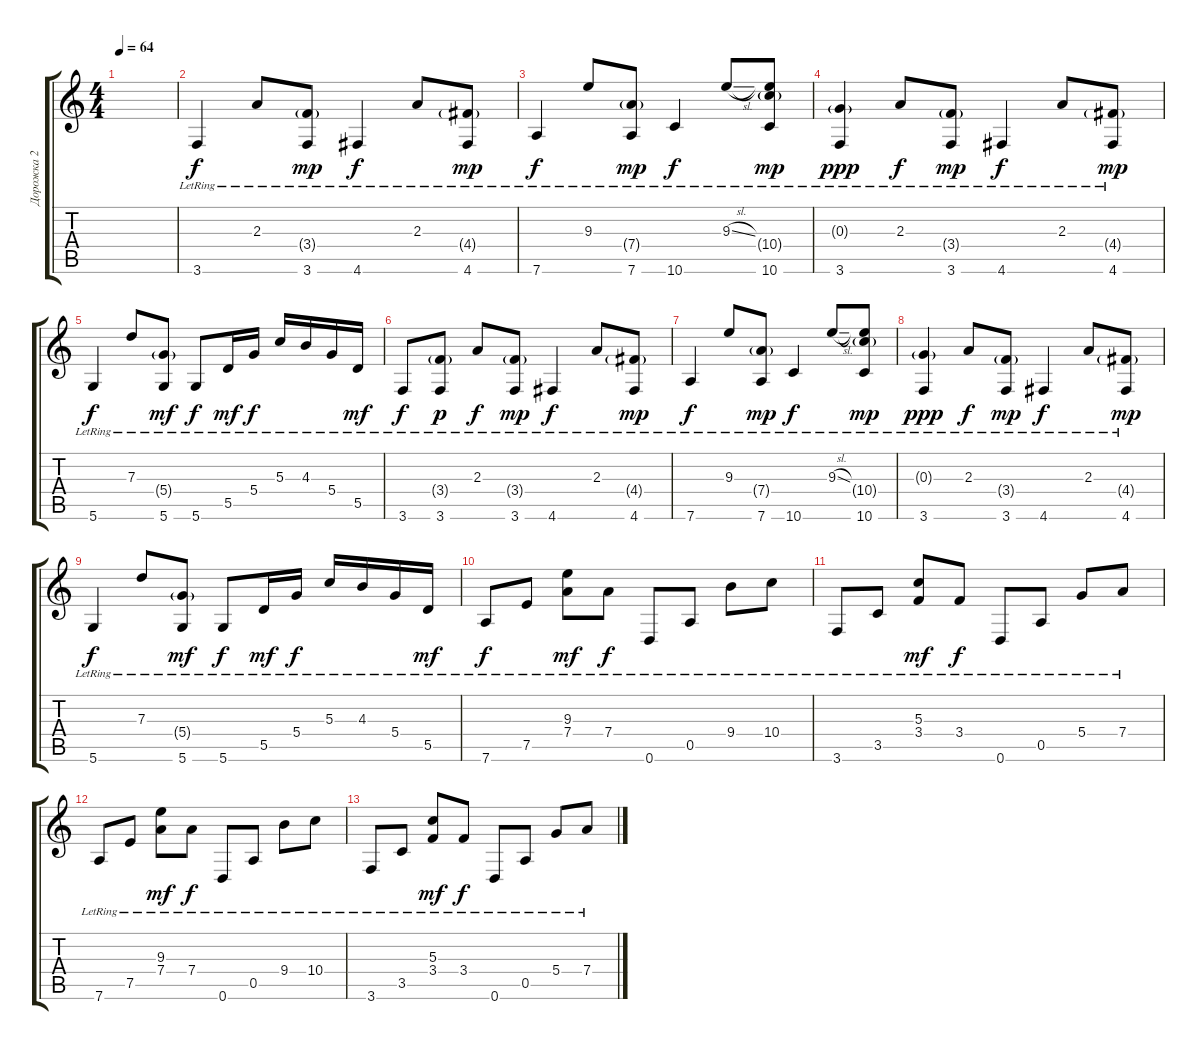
\track ("Дорожка 2" "Дорожка 2") {instrument acousticguitarnylon}
\staff {score tabs}
\tuning (E4 B3 G3 D3 A2 D2) {hide}
\ts (4 4)
\tempo 64
\clef g2
\ks c
|
3.6{lr}.4 2.3{lr}.8 (3.4{g lr} 3.6{lr}).8{dy mp} 4.6{lr}.4{dy f} 2.3{lr}.8 (4.4{g lr} 4.6{lr}).8{dy mp} |
7.6{lr}.4{dy f} 9.3{lr}.8 (7.4{g lr} 7.6{lr}).8{dy mp} 10.6{lr}.4{dy f} 9.3{sl lr}.8 (9.3{t} 10.4{g lr} 10.6{lr}).8{dy mp} |
(0.3{g lr} 3.6{lr}).4{dy ppp} 2.3{lr}.8{dy f} (3.4{g lr} 3.6{lr}).8{dy mp} 4.6{lr}.4{dy f} 2.3{lr}.8 (4.4{g lr} 4.6{lr}).8{dy mp} |
5.6{lr}.4{dy f} 7.3{lr}.8 (5.4{g lr} 5.6{lr}).8{dy mf} 5.6{lr}.8{dy f} 5.5{lr}.16{dy mf} 5.4{lr}.16{dy f} 5.3{lr}.16 4.3{lr}.16 5.4{lr}.16 5.5{lr}.16{dy mf} |
3.6{lr}.8{dy f} (3.4{g lr} 3.6{lr}).8{dy p} 2.3{lr}.8{dy f} (3.4{g lr} 3.6{lr}).8{dy mp} 4.6{lr}.4{dy f} 2.3{lr}.8 (4.4{g lr} 4.6{lr}).8{dy mp} |
7.6{lr}.4{dy f} 9.3{lr}.8 (7.4{g lr} 7.6{lr}).8{dy mp} 10.6{lr}.4{dy f} 9.3{sl lr}.8 (9.3{t} 10.4{g lr} 10.6{lr}).8{dy mp} |
(0.3{g lr} 3.6{lr}).4{dy ppp} 2.3{lr}.8{dy f} (3.4{g lr} 3.6{lr}).8{dy mp} 4.6{lr}.4{dy f} 2.3{lr}.8 (4.4{g lr} 4.6{lr}).8{dy mp} |
5.6{lr}.4{dy f} 7.3{lr}.8 (5.4{g lr} 5.6{lr}).8{dy mf} 5.6{lr}.8{dy f} 5.5{lr}.16{dy mf} 5.4{lr}.16{dy f} 5.3{lr}.16 4.3{lr}.16 5.4{lr}.16 5.5{lr}.16{dy mf} |
7.6{lr}.8{dy f} 7.5{lr}.8 (9.3{lr} 7.4{lr}).8{dy mf} 7.4{lr}.8{dy f} 0.6{lr}.8 0.5{lr}.8 9.4{lr}.8 10.4{lr}.8 |
3.6{lr}.8 3.5{lr}.8 (5.3{lr} 3.4{lr}).8{dy mf} 3.4{lr}.8{dy f} 0.6{lr}.8 0.5{lr}.8 5.4{lr}.8 7.4{lr}.8 |
7.6{lr}.8 7.5{lr}.8 (9.3{lr} 7.4{lr}).8{dy mf} 7.4{lr}.8{dy f} 0.6{lr}.8 0.5{lr}.8 9.4{lr}.8 10.4{lr}.8 |
3.6{lr}.8 3.5{lr}.8 (5.3{lr} 3.4{lr}).8{dy mf} 3.4{lr}.8{dy f} 0.6{lr}.8 0.5{lr}.8 5.4{lr}.8 7.4{lr}.8
